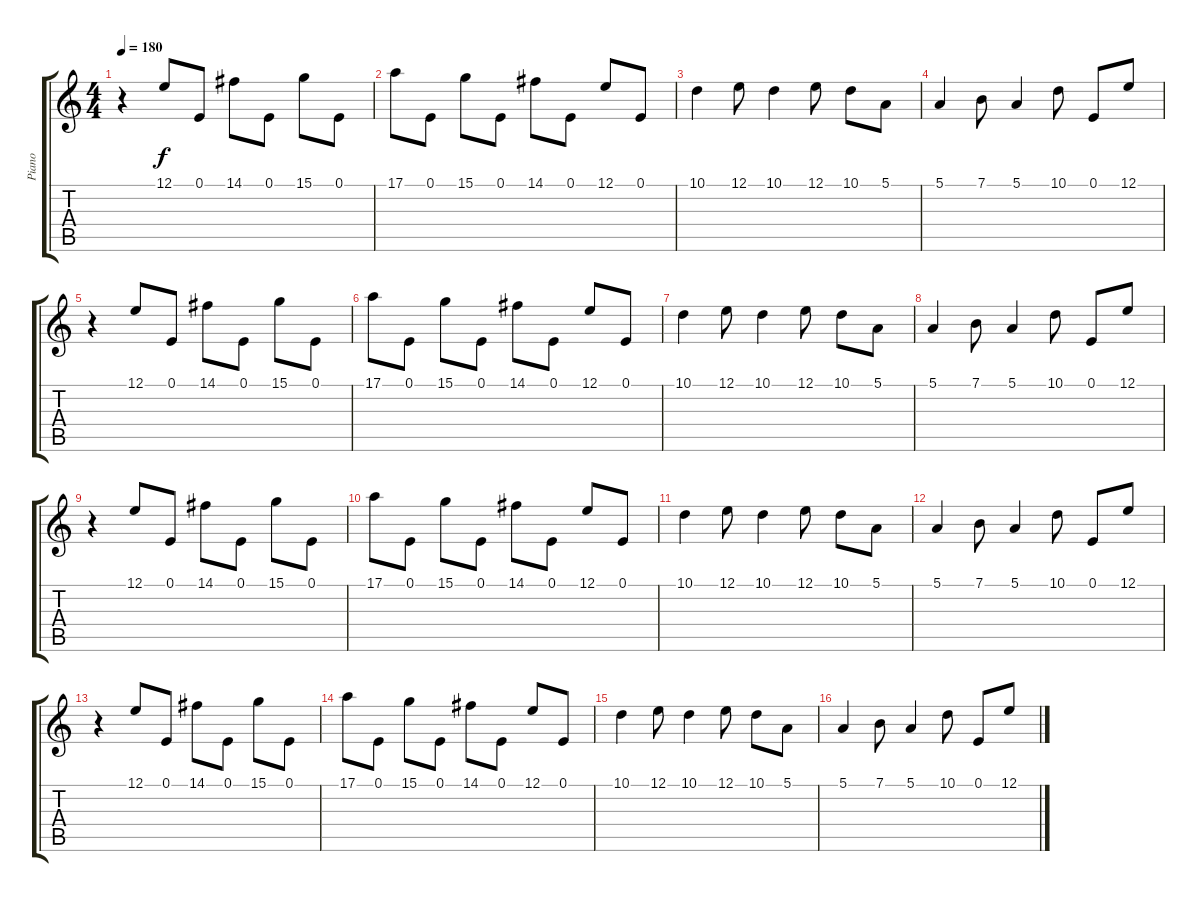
\track ("Piano" "Piano") {instrument acousticgrandpiano}
\staff {score tabs}
\tuning (E4 B3 G3 D3 A2 E2) {hide}
\ts (4 4)
\tempo 180
\clef g2
\ks c
r.4{dy f} 12.1.8 0.1.8 14.1.8 0.1.8 15.1.8 0.1.8 |
17.1.8 0.1.8 15.1.8 0.1.8 14.1.8 0.1.8 12.1.8 0.1.8 |
10.1.4 12.1.8 10.1.4 12.1.8 10.1.8 5.1.8 |
5.1.4 7.1.8 5.1.4 10.1.8 0.1.8 12.1.8 |
r.4 12.1.8 0.1.8 14.1.8 0.1.8 15.1.8 0.1.8 |
17.1.8 0.1.8 15.1.8 0.1.8 14.1.8 0.1.8 12.1.8 0.1.8 |
10.1.4 12.1.8 10.1.4 12.1.8 10.1.8 5.1.8 |
5.1.4 7.1.8 5.1.4 10.1.8 0.1.8 12.1.8 |
r.4 12.1.8 0.1.8 14.1.8 0.1.8 15.1.8 0.1.8 |
17.1.8 0.1.8 15.1.8 0.1.8 14.1.8 0.1.8 12.1.8 0.1.8 |
10.1.4 12.1.8 10.1.4 12.1.8 10.1.8 5.1.8 |
5.1.4 7.1.8 5.1.4 10.1.8 0.1.8 12.1.8 |
r.4 12.1.8 0.1.8 14.1.8 0.1.8 15.1.8 0.1.8 |
17.1.8 0.1.8 15.1.8 0.1.8 14.1.8 0.1.8 12.1.8 0.1.8 |
10.1.4 12.1.8 10.1.4 12.1.8 10.1.8 5.1.8 |
5.1.4 7.1.8 5.1.4 10.1.8 0.1.8 12.1.8
